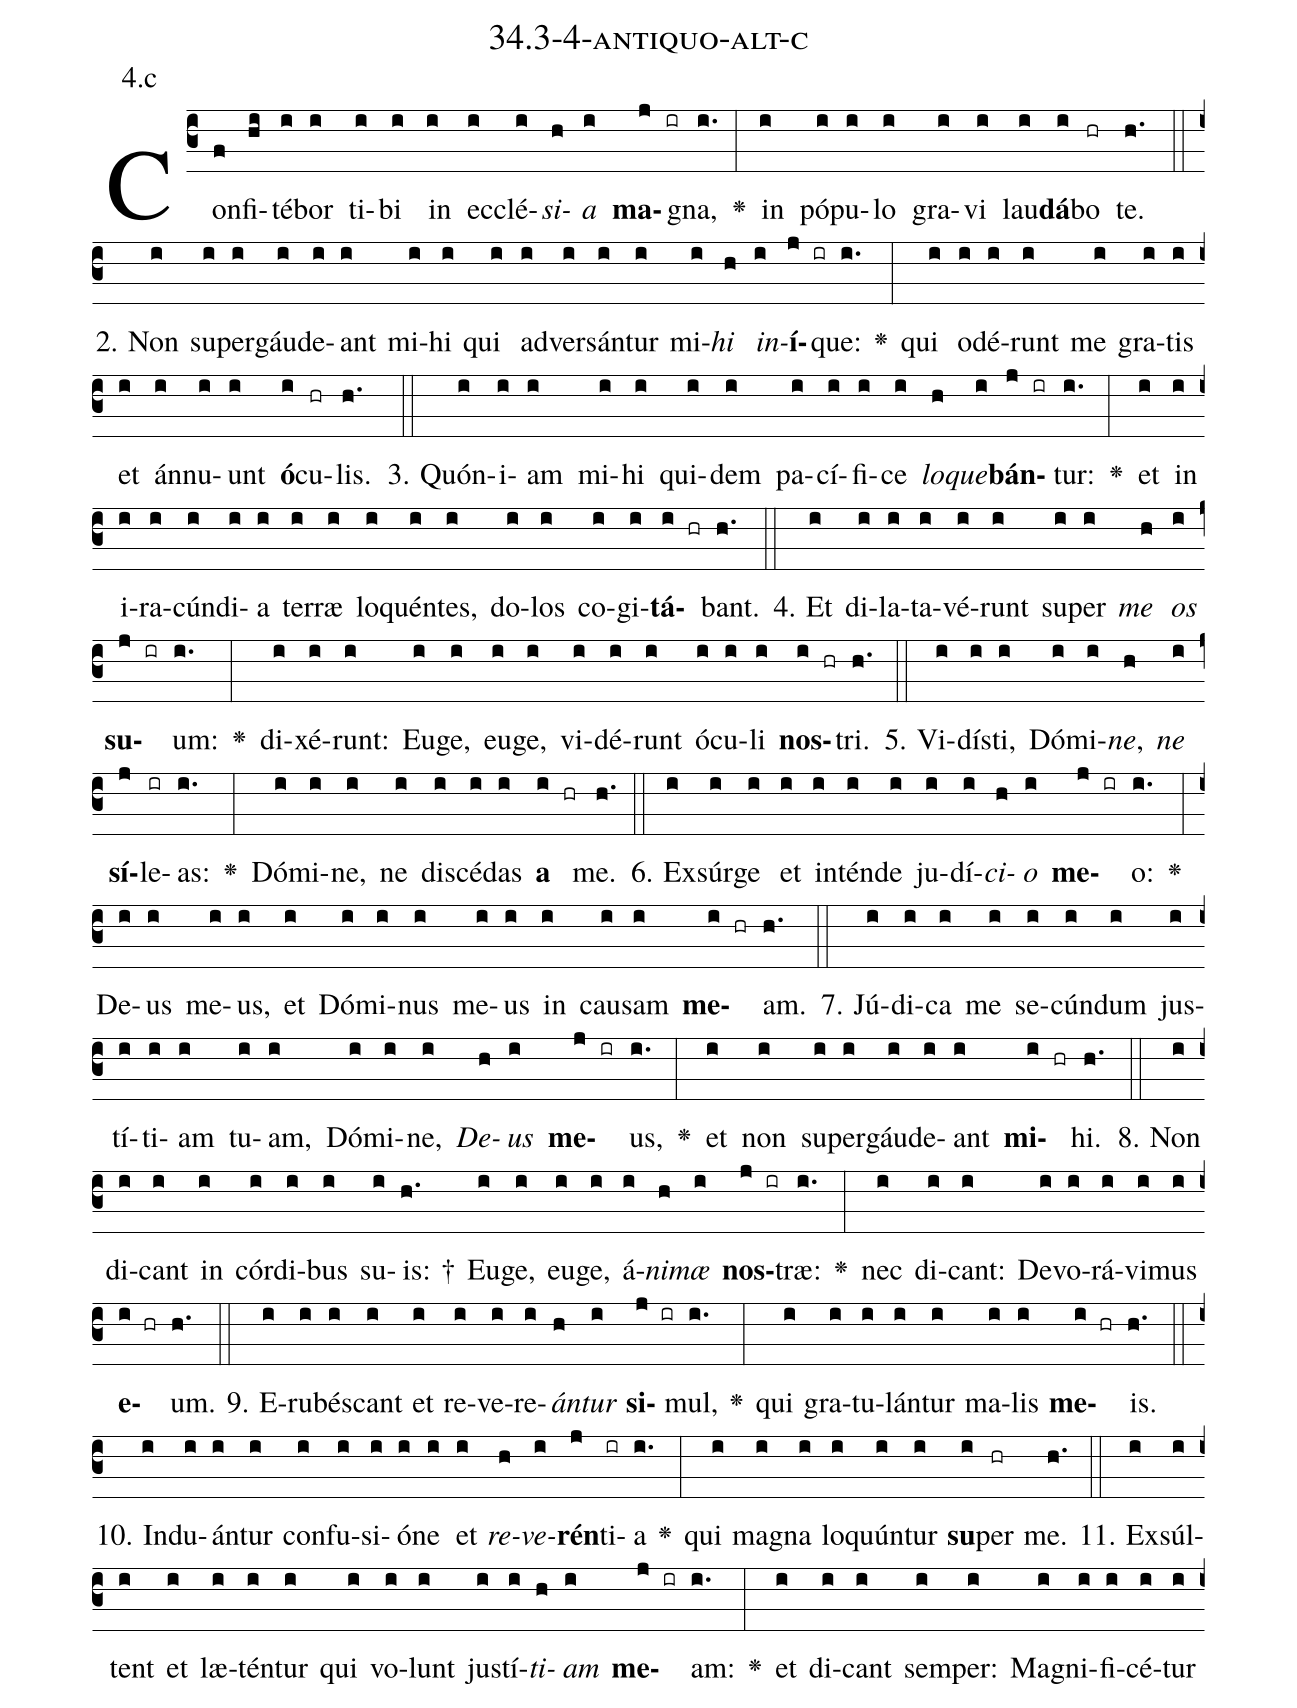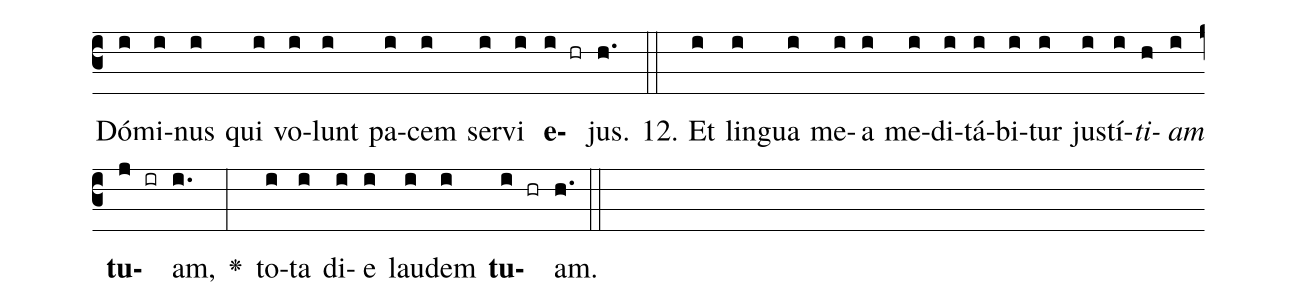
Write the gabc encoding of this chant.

name: 34.3-4-antiquo-alt-c;
annotation: 4.c;
%%
(c3)Con(f)fi(hi)té(i)bor(i) ti(i)bi(i) in(i) ec(i)clé(i)<i>si</i>(h)<i>a</i>(i) <b>ma</b>(j ir)gna,(i.) <v>\greheightstar</v>(:) in(i) pó(i)pu(i)lo(i) gra(i)vi(i) lau(i)<b>dá</b>(i)bo(hr) te.(h.) (::)
2. Non(i) su(i)per(i)gáu(i)de(i)ant(i) mi(i)hi(i) qui(i) ad(i)ver(i)sán(i)tur(i) mi(i)<i>hi</i>(h) <i>in</i>(i)<b>í</b>(j ir)que:(i.) <v>\greheightstar</v>(:) qui(i) o(i)dé(i)runt(i) me(i) gra(i)tis(i) et(i) án(i)nu(i)unt(i) <b>ó</b>(i)cu(hr)lis.(h.) (::)
3. Quón(i)i(i)am(i) mi(i)hi(i) qui(i)dem(i) pa(i)cí(i)fi(i)ce(i) <i>lo</i>(h)<i>que</i>(i)<b>bán</b>(j ir)tur:(i.) <v>\greheightstar</v>(:) et(i) in(i) i(i)ra(i)cún(i)di(i)a(i) ter(i)ræ(i) lo(i)quén(i)tes,(i) do(i)los(i) co(i)gi(i)<b>tá</b>(i hr)bant.(h.) (::)
4. Et(i) di(i)la(i)ta(i)vé(i)runt(i) su(i)per(i) <i>me</i>(h) <i>os</i>(i) <b>su</b>(j ir)um:(i.) <v>\greheightstar</v>(:) di(i)xé(i)runt:(i) Eu(i)ge,(i) eu(i)ge,(i) vi(i)dé(i)runt(i) ó(i)cu(i)li(i) <b>nos</b>(i hr)tri.(h.) (::)
5. Vi(i)dís(i)ti,(i) Dó(i)mi(i)<i>ne</i>,(h) <i>ne</i>(i) <b>sí</b>(j)le(ir)as:(i.) <v>\greheightstar</v>(:) Dó(i)mi(i)ne,(i) ne(i) di(i)scé(i)das(i) <b>a</b>(i hr) me.(h.) (::)
6. Ex(i)súr(i)ge(i) et(i) in(i)tén(i)de(i) ju(i)dí(i)<i>ci</i>(h)<i>o</i>(i) <b>me</b>(j ir)o:(i.) <v>\greheightstar</v>(:) De(i)us(i) me(i)us,(i) et(i) Dó(i)mi(i)nus(i) me(i)us(i) in(i) cau(i)sam(i) <b>me</b>(i hr)am.(h.) (::)
7. Jú(i)di(i)ca(i) me(i) se(i)cún(i)dum(i) jus(i)tí(i)ti(i)am(i) tu(i)am,(i) Dó(i)mi(i)ne,(i) <i>De</i>(h)<i>us</i>(i) <b>me</b>(j ir)us,(i.) <v>\greheightstar</v>(:) et(i) non(i) su(i)per(i)gáu(i)de(i)ant(i) <b>mi</b>(i hr)hi.(h.) (::)
8. Non(i) di(i)cant(i) in(i) cór(i)di(i)bus(i) su(i)is: †(h.) Eu(i)ge,(i) eu(i)ge,(i) á(i)<i>ni</i>(h)<i>mæ</i>(i) <b>nos</b>(j ir)træ:(i.) <v>\greheightstar</v>(:) nec(i) di(i)cant:(i) De(i)vo(i)rá(i)vi(i)mus(i) <b>e</b>(i hr)um.(h.) (::)
9. E(i)ru(i)bés(i)cant(i) et(i) re(i)ve(i)re(i)<i>án</i>(h)<i>tur</i>(i) <b>si</b>(j ir)mul,(i.) <v>\greheightstar</v>(:) qui(i) gra(i)tu(i)lán(i)tur(i) ma(i)lis(i) <b>me</b>(i hr)is.(h.) (::)
10. Ind(i)u(i)án(i)tur(i) con(i)fu(i)si(i)ó(i)ne(i) et(i) <i>re</i>(h)<i>ve</i>(i)<b>rén</b>(j)ti(ir)a(i.) <v>\greheightstar</v>(:) qui(i) ma(i)gna(i) lo(i)quún(i)tur(i) <b>su</b>(i)per(hr) me.(h.) (::)
11. Ex(i)súl(i)tent(i) et(i) læ(i)tén(i)tur(i) qui(i) vo(i)lunt(i) jus(i)tí(i)<i>ti</i>(h)<i>am</i>(i) <b>me</b>(j ir)am:(i.) <v>\greheightstar</v>(:) et(i) di(i)cant(i) sem(i)per:(i) Ma(i)gni(i)fi(i)cé(i)tur(i) Dó(i)mi(i)nus(i) qui(i) vo(i)lunt(i) pa(i)cem(i) ser(i)vi(i) <b>e</b>(i hr)jus.(h.) (::)
12. Et(i) lin(i)gua(i) me(i)a(i) me(i)di(i)tá(i)bi(i)tur(i) jus(i)tí(i)<i>ti</i>(h)<i>am</i>(i) <b>tu</b>(j ir)am,(i.) <v>\greheightstar</v>(:) to(i)ta(i) di(i)e(i) lau(i)dem(i) <b>tu</b>(i hr)am.(h.) (::)
